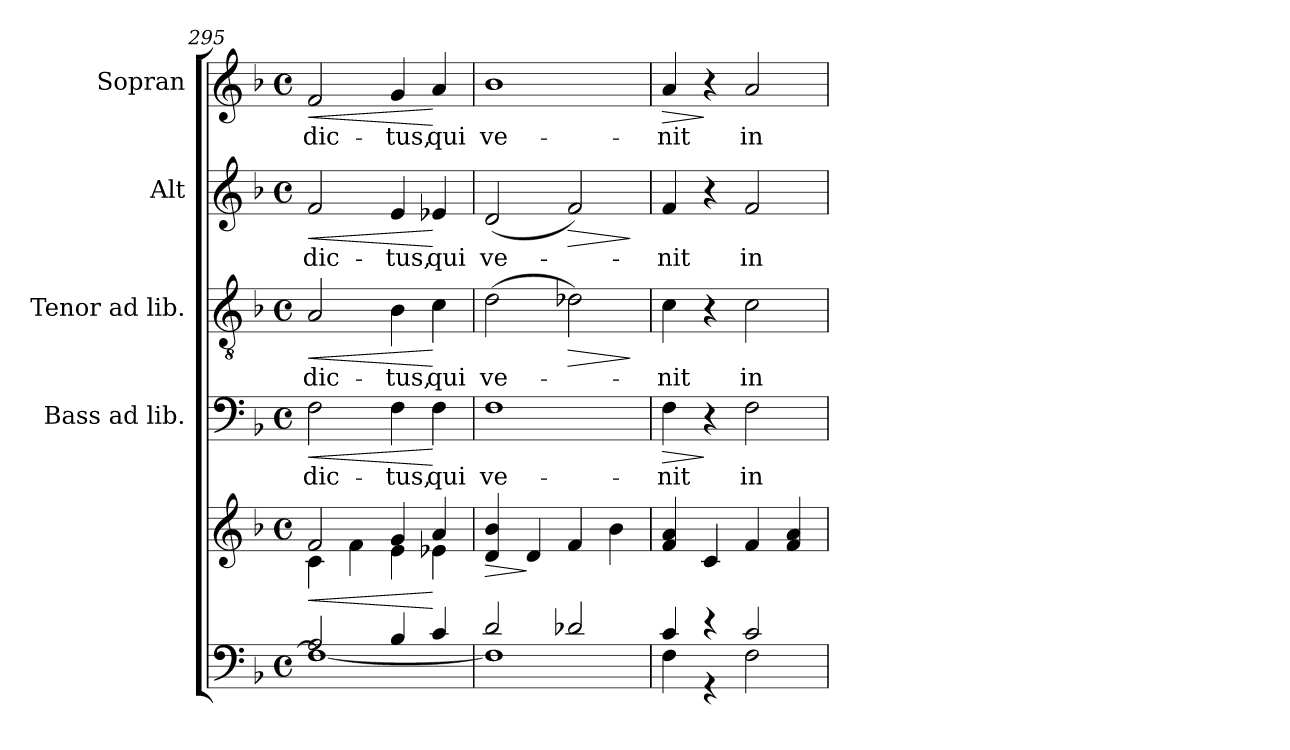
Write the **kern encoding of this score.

**kern	**kern	**dynam	**kern	**text	**dynam	**kern	**text	**dynam	**kern	**text	**dynam	**kern	**text	**dynam
*part5	*part5	*part5	*part4	*part4	*part4	*part3	*part3	*part3	*part2	*part2	*part2	*part1	*part1	*part1
*staff6	*staff5	*staff5/6	*staff4	*staff4	*staff4	*staff3	*staff3	*staff3	*staff2	*staff2	*staff2	*staff1	*staff1	*staff1
*	*	*	*I"Bass ad lib.	*	*	*I"Tenor ad lib.	*	*	*I"Alt	*	*	*I"Sopran	*	*
*	*	*	*I'B.	*	*	*I'T.	*	*	*I'A.	*	*	*I'S.	*	*
*clefF4	*clefG2	*	*clefF4	*	*	*clefGv2	*	*	*clefG2	*	*	*clefG2	*	*
*k[b-]	*k[b-]	*	*k[b-]	*	*	*k[b-]	*	*	*k[b-]	*	*	*k[b-]	*	*
*F:	*F:	*	*F:	*	*	*F:	*	*	*F:	*	*	*F:	*	*
*M4/4	*M4/4	*	*M4/4	*	*	*M4/4	*	*	*M4/4	*	*	*M4/4	*	*
*met(c)	*met(c)	*	*met(c)	*	*	*met(c)	*	*	*met(c)	*	*	*met(c)	*	*
=295	=295	=295	=295	=295	=295	=295	=295	=295	=295	=295	=295	=295	=295	=295
*^	*	*	*	*	*	*	*	*	*	*	*	*	*	*
!	!	!	!LO:HP:b	!	!LO:LY:b	!LO:HP:b	!	!LO:LY:b	!LO:HP:b	!	!LO:LY:b	!LO:HP:b	!	!LO:LY:b	!LO:HP:b
*	*	*^	*	*	*	*	*	*	*	*	*	*	*	*	*
2A/	1F_	2f/	4c\	<	2F\	-dic-	<	2A/	-dic-	<	2f/	-dic-	<	2f/	-dic-	<
.	.	.	4f\	.	.	.	.	.	.	.	.	.	.	.	.	.
!	!	!	!	!	!	!LO:LY:b	!	!	!LO:LY:b	!	!	!LO:LY:b	!	!	!LO:LY:b	!
4B-/	.	4g/	4e\	.	4F\	-tus,	.	4B-\	-tus,	.	4e/	-tus,	.	4g/	-tus,	.
!	!	!	!	!	!	!LO:LY:b	!	!	!LO:LY:b	!	!	!LO:LY:b	!	!	!LO:LY:b	!
4c/	.	4a/	4e-X\	[	4F\	qui	[	4c\	qui	[	4e-X/	qui	[	4a/	qui	[
=296	=296	=296	=296	=296	=296	=296	=296	=296	=296	=296	=296	=296	=296	=296	=296	=296
!	!	!	!	!LO:HP:b	!	!LO:LY:b	!	!	!LO:LY:b	!	!	!LO:LY:b	!	!	!LO:LY:b	!
*	*	*v	*v	*	*	*	*	*	*	*	*	*	*	*	*	*
2d/	1F]	4d/ 4b-/	>	1F	ve-	.	(>2d\	ve-	.	(<2d/	ve-	.	1b-	ve-	.
.	.	4d/	]	.	.	.	.	.	.	.	.	.	.	.	.
!	!	!	!	!	!	!	!	!	!LO:HP:b	!	!	!LO:HP:b	!	!	!
2d-X/	.	4f/	.	.	.	.	2d-X\)	.	>	2f/)	.	>	.	.	.
.	.	4b-\	.	.	.	.	.	.	.	.	.	.	.	.	.
*v	*v	*	*	*	*	*	*	*	*	*	*	*	*	*	*
.	.	.	.	.	.	.	.	]	.	.	]	.	.	.
=297	=297	=297	=297	=297	=297	=297	=297	=297	=297	=297	=297	=297	=297	=297
*^	*	*	*	*	*	*	*	*	*	*	*	*	*	*
!	!	!	!	!	!LO:LY:b	!LO:HP:b	!	!LO:LY:b	!	!	!LO:LY:b	!	!	!LO:LY:b	!LO:HP:b
4c/	4F\	4f/ 4a/	.	4F\	-nit	>	4c\	-nit	.	4f/	-nit	.	4a/	-nit	>
4r	4r	4c/	.	4r	.	]	4r	.	.	4r	.	.	4r	.	]
!	!	!	!	!	!LO:LY:b	!	!	!LO:LY:b	!	!	!LO:LY:b	!	!	!LO:LY:b	!
2c/	2F\	4f/	.	2F\	in	.	2c\	in	.	2f/	in	.	2a/	in	.
.	.	4f/ 4a/	.	.	.	.	.	.	.	.	.	.	.	.	.
*v	*v	*	*	*	*	*	*	*	*	*	*	*	*	*	*
=	=	=	=	=	=	=	=	=	=	=	=	=	=	=
*-	*-	*-	*-	*-	*-	*-	*-	*-	*-	*-	*-	*-	*-	*-
